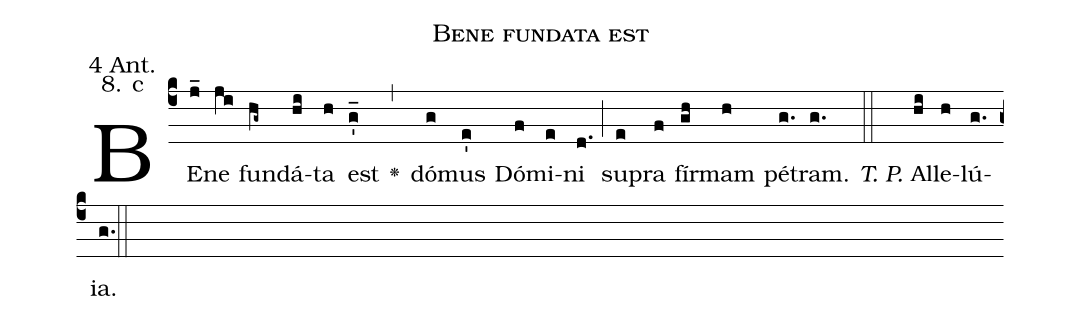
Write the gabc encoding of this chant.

name: Bene fundata est;
office-part: 4 Antiphon;
mode: 8c;
annotation: 4 Ant.;
annotation: 8. c;
def-m1:}{\greseteolcustos{manual}{;
def-m2:\ifx\breakbeforeEuouae\undefined\else;
def-m3:\fi}\ifx\noeuouae\undefined\def\noeuouae{F}\fi\if\noeuouae F{;
def-m4:}\fi;
%%
% The syntax in this part is called gabc. Please refer to http://home.gna.org/gregorio/gabc/#basis
(c4)BE(j_)ne(ji) fun(hg~)dá(hi)ta(h) est(g'_) <v>\greheightstar</v>(,) dó(g)mus(e') Dó(f)mi(e)ni(d.) (;)
su(e)pra(f) fír(gh)mam(h) pé(g.)tram.(g.) (::)

<i>T. P.</i> Al(hi)le(h)lú(g.[em1])ia.(g.) (::[em2]z[em3])

E(j) u(j) o(h) u(j) a(k) e.(j.) (::[em4])
